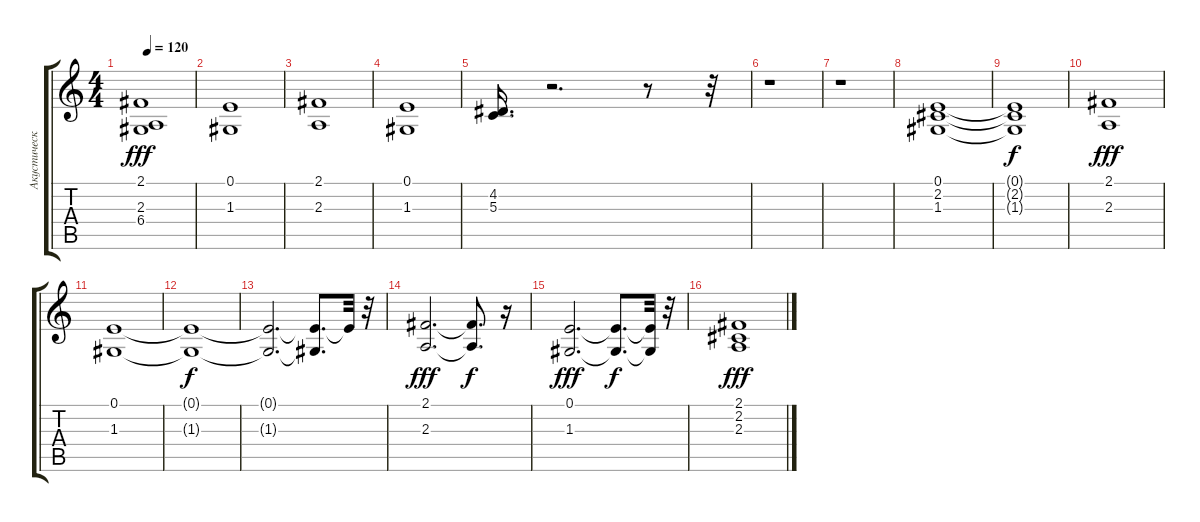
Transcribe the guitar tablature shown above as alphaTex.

\track ("Акустический Гранд Роял" "Акустическ") {instrument acousticgrandpiano}
\staff {score tabs}
\tuning (E4 B3 G3 D3 A2 E2) {hide}
\ts (4 4)
\tempo 120
\clef g2
\ks c
(2.1 2.3 6.4).1{dy fff} |
(0.1 1.3).1 |
(2.1 2.3).1 |
(0.1 1.3).1 |
(4.2 5.3).16{d} r.2{d} r.8 r.32 |
r.1 |
r.1 |
(0.1 2.2 1.3).1 |
(0.1{t} 2.2{t} 1.3{t}).1{dy f} |
(2.1 2.3).1{dy fff} |
(0.1 1.3).1 |
(0.1{t} 1.3{t}).1{dy f} |
(0.1{t} 1.3{t}).2{d} (0.1{t} 1.3{t}).8{d} 0.1{t}.32 r.32 |
(2.1 2.3).2{d dy fff} (2.1{t} 2.3{t}).8{d dy f} r.16 |
(0.1 1.3).2{d dy fff} (0.1{t} 1.3{t}).8{d dy f} (0.1{t} 1.3{t}).32 r.32 |
(2.1 2.2 2.3).1{dy fff}
